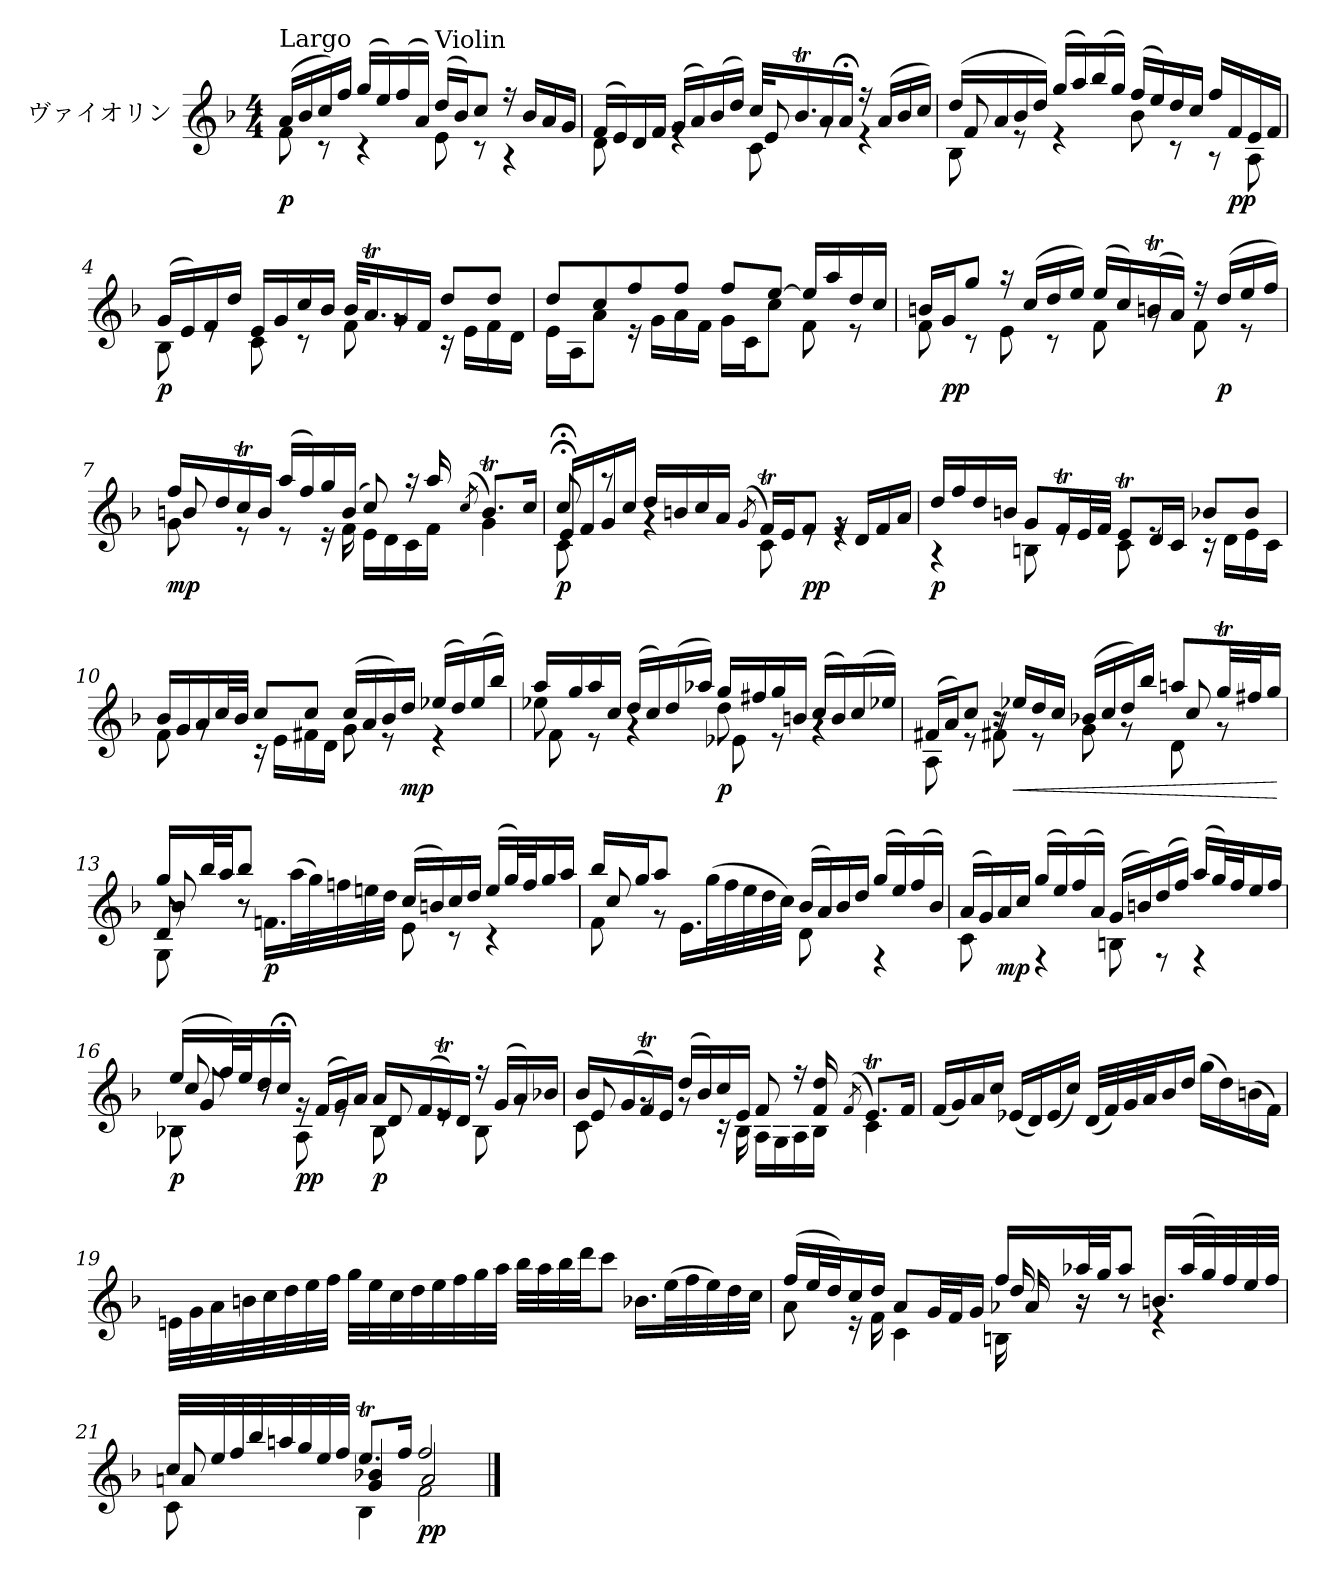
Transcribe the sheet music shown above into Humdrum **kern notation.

**kern	**dynam
*part1	*part1
*staff1	*staff1
*I"ヴァイオリン	*
*clefG2	*
*k[b-]	*
*M4/4	*
*MM26	*
=1	=1
*^	*
!LO:TX:t=Largo	!	!
!	!	!LO:DY:b
(>16a/LL	8f\	p
16b-/	.	.
16cc/)	8r	.
16ff/JJ	.	.
(>16gg/LL	4r	.
16ee/)	.	.
(>16ff/	.	.
16a/JJ)	.	.
!LO:TX:t=Violin	!	!
(>16dd/LL	8e\	.
16b-/J)	.	.
8cc/J	8r	.
16r	4r	.
16b-/LL	.	.
16a/	.	.
16g/JJ	.	.
=2	=2	=2
*	*^	*
(>16f/LL	8d\	2ryy	.
16e/)	.	.	.
16d/	8ryy	.	.
16f/JJ	.	.	.
(>16g/LL	4re	.	.
16a/)	.	.	.
(>16b-/	.	.	.
16dd/JJ)	.	.	.
32cc/KLL	8e/	8c\	.
16.b-T/	.	.	.
16a/	8rg	4.ryy	.
*MM12	*	*	*
16a;</JJ	.	.	.
16r	4re	.	.
*MM26	*	*	*
(>16a/LL	.	.	.
16b-/	.	.	.
16cc/JJ)	.	.	.
!!LO:LB:g=z	!!	!!
=3	=3	=3	=3
(>16dd/LL	8f/	8B-\	.
16a/	.	.	.
16b-/	8r	2..ryy	.
16dd/JJ)	.	.	.
(>16gg/LL	4r	.	.
16aa/)	.	.	.
(>16bb-/	.	.	.
16gg/JJ)	.	.	.
(>16ff/LL	8b-\	.	.
16ee/)	.	.	.
16dd/	8r	.	.
16cc/JJ	.	.	.
16ff/LL	8r	.	.
!	!	!	!LO:DY:b
16f/	.	.	pp
16e/	8A\	.	.
16f/JJ	.	.	.
*	*v	*v	*
=4	=4	=4
!	!	!LO:DY:b
(>16g/LL	8B-\	p
16e/)	.	.
16f/	8re	.
16dd/JJ	.	.
16e/LL	8c\	.
16g/	.	.
16cc/	8r	.
16b-/JJ	.	.
32b-/KLL	8f\	.
16.at/	.	.
16g/	8rg	.
16f/JJ	.	.
8dd/L	16r	.
.	16e\LL	.
8dd/J	16f\	.
.	16d\JJ	.
!!LO:LB:g=z	!!
=5	=5	=5
8dd/L	16e\LL	.
.	16A\J	.
8cc/	8a\J	.
8ff/	16r	.
.	16g\LL	.
8ff/J	16a\	.
.	16f\JJ	.
8ff/L	16g\LL	.
.	16c\J	.
[8ee/J	8cc\J	.
16ee/LL]	8f\	.
16aa/	.	.
16dd/	8r	.
16cc/JJ	.	.
=6	=6	=6
16bn/LL	8f\	.
!	!	!LO:DY:b
16g/J	.	pp
8gg/J	8r	.
16r	8e\	.
(>16cc/LL	.	.
16dd/	8r	.
16ee/JJ)	.	.
(>16ee/LL	8f\	.
16cc/)	.	.
(>16bnt/	8rg	.
16a/JJ)	.	.
16r	8f\	.
!	!	!LO:DY:b
(>16dd/LL	.	p
16ee/	8r	.
16ff/JJ)	.	.
!!LO:LB:g=z	!!
=7	=7	=7
*	*^	*
!	!	!	!LO:DY:b
16ff/LL	8bn/	8g\	mp
16dd/	.	.	.
16ccT/	8r	2..ryy	.
16b/JJ	.	.	.
(>16aa/LL	8r	.	.
16ff/)	.	.	.
16gg/	16r	.	.
(>16b/JJ	16f\	.	.
8cc/)	16e\LL	.	.
.	16d\	.	.
16r	16c\	.	.
16aa:/	16f\JJ	.	.
(<8qcc/	.	.	.
8.bt/L)	4g\	.	.
16cc/Jk	.	.	.
!!LO:LB:g=z	!!	!!
=8	=8	=8	=8
*MM15	*	*	*
!	!	!	!LO:DY:b
8cc;</	16e/LL	8c;\	p
*MM26	*	*	*
.	16f/	.	.
8raa	16g/	2..ryy	.
.	16cc/JJ	.	.
16dd/LL	4rg	.	.
16bn/	.	.	.
16cc/	.	.	.
16a/JJ	.	.	.
(<8qg/	.	.	.
16fT/LL)	8c\	.	.
16e/J	.	.	.
!	!	!	!LO:DY:b
8f/J	8re	.	pp
16rg	4re	.	.
16d/LL	.	.	.
16f/	.	.	.
16a/JJ	.	.	.
*	*v	*v	*
=9	=9	=9
!	!	!LO:DY:b
16dd/LL	4r	p
16ff/	.	.
16dd/	.	.
16bn/JJ	.	.
8g/L	8Bn\	.
16fT/L	8re	.
32e/L	.	.
32f/JJJ	.	.
8et/L	8c\	.
16d/L	8re	.
16c/JJ	.	.
8b-X/L	16r	.
.	16d\LL	.
8b-/J	16e\	.
.	16c\JJ	.
!!LO:LB:g=z	!!
=10	=10	=10
16b-/LL	8f\	.
16g/	.	.
16a/	8rg	.
32cc/L	.	.
32b-/JJJ	.	.
8cc/L	16r	.
.	16e\LL	.
8cc/J	16f#X\	.
.	16d\JJ	.
(>16cc/LL	8g\	.
16a/	.	.
16b-/)	8r	.
!	!	!LO:DY:b
16dd/JJ	.	mp
(>16ee-X/LL	4r	.
16dd/)	.	.
(>16ee-/	.	.
16bb-/JJ)	.	.
=11	=11	=11
*	*^	*
16aa/LL	8ee-X\	8f\	.
16gg/	.	.	.
16aa/	8r	4.ryy	.
16cc/JJ	.	.	.
(>16dd/LL	4rg	.	.
16cc/)	.	.	.
(>16dd/	.	.	.
16aa-X/JJ)	.	.	.
!	!	!	!LO:DY:b
16gg/LL	8dd\	8e-X\	p
16ff#X/	.	.	.
16gg/	8r	4.ryy	.
16bn/JJ	.	.	.
(>16cc/LL	4rg	.	.
16b/)	.	.	.
(>16cc/	.	.	.
16ee-X/JJ)	.	.	.
!!LO:PB:g=z	!!	!!
=12	=12	=12	=12
(>16f#X/LL	8A\	4ryy	.
16a/J)	.	.	.
8cc/J	8re	.	.
16r	8f#X\	8r	.
!	!	!	!LO:HP:b
16ee-X/LL	.	.	<
16dd/	8r	4.ryy	.
16cc/JJ	.	.	.
(>16b-X/LL	8g\	.	.
16cc/	.	.	.
16dd/)	8r	.	.
16bb-/JJ	.	.	.
8aan/L	8cc/	8d\	.
32ggT/LL	8r	8ryy	.
32ff#X/J	.	.	.
16gg/JJ	.	.	.
*v	*v	*v	*
.	[
=13	=13
*MM20	*
*^	*
*	*^	*
*	*	*^	*
16gg/LL	8b-/	8G\	8d/	.
32bb-/L	.	.	.	.
32aa/JJ	.	.	.	.
8bb-/J	8r	2..ryy	8r	.
!	!	!	!	!LO:DY:b
16.fn\LL	4ryy	.	2.ryy	p
(>32aa\L	.	.	.	.
*MM26	*	*	*	*
32gg\)	.	.	.	.
32ffn\	.	.	.	.
32een\	.	.	.	.
32dd\JJJ	.	.	.	.
(>16cc/LL	8e\	.	.	.
16bn/)	.	.	.	.
16cc/	8r	.	.	.
16dd/JJ	.	.	.	.
(>16ee/LL	4r	.	.	.
32gg/L)	.	.	.	.
32ff/J	.	.	.	.
16gg/	.	.	.	.
16aa/JJ	.	.	.	.
*v	*v	*v	*v	*
!!LO:LB:g=z
=14	=14
*MM20	*
*^	*
*	*^	*
16bb-/LL	8cc/	8f\	.
16gg/J	.	.	.
8aa/J	8rg	4.ryy	.
16.e\LL	2.ryy	.	.
(>32gg\L	.	.	.
*MM26	*	*	*
32ff\	.	.	.
32ee\	.	.	.
32dd\	.	.	.
32cc\JJJ)	.	.	.
(>16b-/LL	.	8d\	.
16a/)	.	.	.
16b-/	.	8ryy	.
16dd/JJ	.	.	.
(>16gg/LL	.	4rF	.
16ee/)	.	.	.
(>16ff/	.	.	.
16b-/JJ)	.	.	.
*	*v	*v	*
=15	=15	=15
(>16a/LL	8c\	.
16g/)	.	.
!	!	!LO:DY:b
16a/	8ryy	mp
16cc/JJ	.	.
(>16gg/LL	4rF	.
16ee/)	.	.
(>16ff/	.	.
16a/JJ)	.	.
(>16g/LL	8Bn\	.
16bn/)	.	.
(>16dd/	8rF	.
16ff/JJ)	.	.
*MM25	*	*
(>16aa/LL	4rF	.
32gg/L)	.	.
32ff/J	.	.
16ee/	.	.
16ff/JJ	.	.
!!LO:LB:g=z	!!
=16	=16	=16
*^	*^	*
!	!	!	!	!LO:DY:b
(>16ee/LL	8cc/	8g/	8B-X\	p
32ff/L)	.	.	.	.
32ee/J	.	.	.	.
16dd/	8r	2..ryy	8r	.
*MM15	*	*	*	*
16cc;</JJ	.	.	.	.
*MM26	*	*	*	*
!	!	!	!	!LO:DY:b
16rg	4ryy	.	8A\	pp
(>16f/LL	.	.	.	.
16g/)	.	.	8re	.
16a/JJ	.	.	.	.
!	!	!	!	!LO:DY:b
16a/LL	8d/	.	8B-\	p
(>16f/	.	.	.	.
16et/)	4.ryy	.	8re	.
16d/JJ	.	.	.	.
16r	.	.	8B-\	.
(>16g/LL	.	.	.	.
16a/)	.	.	8rg	.
16b-X/JJ	.	.	.	.
*	*	*v	*v	*
=17	=17	=17	=17
16b-/LL	8e/	8c\	.
(>16g/	.	.	.
16fT/)	8ryy	8rg	.
16e/JJ	.	.	.
(>16dd/LL	8rg	2.ryy	.
16b-/)	.	.	.
16cc/	16r	.	.
16e/JJ	16B-\	.	.
8f/	16A\LL	.	.
.	16G\	.	.
16r	16A\	.	.
16f/ 16dd/	16B-:\JJ	.	.
(<8qf/	.	.	.
8.et/L)	4c\	.	.
16f/Jk	.	.	.
*v	*v	*v	*
!!LO:LB:g=z
=18	=18
(<16f/LL	.
16g/)	.
16a/	.
16cc/JJ	.
(<16e-X/LL	.
16d/)	.
(<16e-/	.
16cc/JJ)	.
(<32d/LLL	.
32f/)	.
32g/	.
32a/J	.
16b-/	.
16dd/JJ	.
(>16gg\LL	.
16dd\)	.
(>16bn\	.
16f\JJ)	.
!!LO:LB:g=z
=19	=19
32en\LLL	.
32g\	.
32a\	.
32bn\	.
32cc\	.
32dd\	.
32ee\	.
32ff\JJJ	.
32gg\LLL	.
32ee\	.
32cc\	.
32dd\	.
32ee\	.
32ff\	.
32gg\	.
32aa\JJJ	.
*MM20	*
32bb-\LLL	.
32aa\	.
32bb-\	.
32ddd\JJ	.
*MM15	*
8ccc\J	.
*MM26	*
16.b-X\LL	.
(>32ee\L	.
32ff\	.
32ee\)	.
32dd\	.
32cc\JJJ	.
!!LO:LB:g=z
=20	=20
*^	*
*	*^	*
*	*	*^	*
(>16ff/LL	8a\	2ryy	2ryy	.
32ee/L	.	.	.	.
32dd/J)	.	.	.	.
16cc/	16r	.	.	.
16dd/JJ	16f\	.	.	.
8a/L	4c\	.	.	.
32g/LL	.	.	.	.
32f/J	.	.	.	.
16g/JJ	.	.	.	.
*MM18	*	*	*	*
16ff/LL	16dd/	16Bn\	16a-X/	.
32aa-X/L	16r	4..ryy	16r	.
32gg/JJ	.	.	.	.
8aa-/J	8r	.	8r	.
16.bn/LL	4re	.	4ryy	.
(>32aa-/L	.	.	.	.
32gg/)	.	.	.	.
32ff/	.	.	.	.
32ee/	.	.	.	.
32ff/JJJ	.	.	.	.
=21	=21	=21	=21	=21
32cc/LLL	8an/	8c\	4ryy	.
32ee/	.	.	.	.
32ff/	.	.	.	.
32bb-/	.	.	.	.
32aan/	8ryy	8ryy	.	.
32gg/	.	.	.	.
32ee/	.	.	.	.
32ff/JJJ	.	.	.	.
8.eet/L	4b-X:/	4g/	4B-\	.
16ff/Jk	.	.	.	.
!	!	!	!	!LO:DY:b
2ff/	2a/	2ryy	2f\	pp
*v	*v	*v	*v	*
==	==
*-	*-
